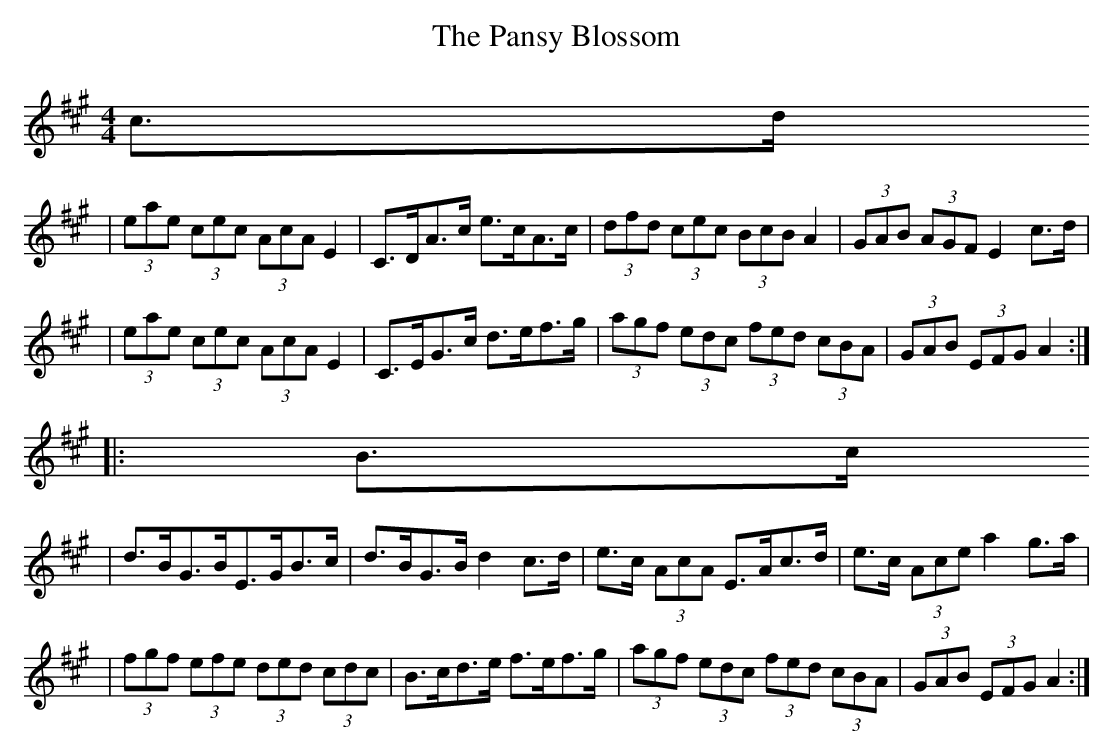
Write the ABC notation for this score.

X:1
T: The Pansy Blossom
M: 4/4
L: 1/8
K: A
c>d
| (3eae (3cec (3AcA E2 | C>DA>c e>cA>c | (3dfd (3cec (3BcB A2 | (3GAB (3AGF E2c>d |
| (3eae (3cec (3AcA E2 | C>EG>c d>ef>g | (3agf (3edc (3fed (3cBA | (3GAB (3EFG A2 :|
|: B>c
| d>BG>BE>GB>c | d>BG>B d2 c>d | e>c (3AcA E>Ac>d | e>c (3Ace a2 g>a |
| (3fgf (3efe (3ded (3cdc | B>cd>e f>ef>g | (3agf (3edc (3fed (3cBA | (3GAB (3EFG A2 :|
